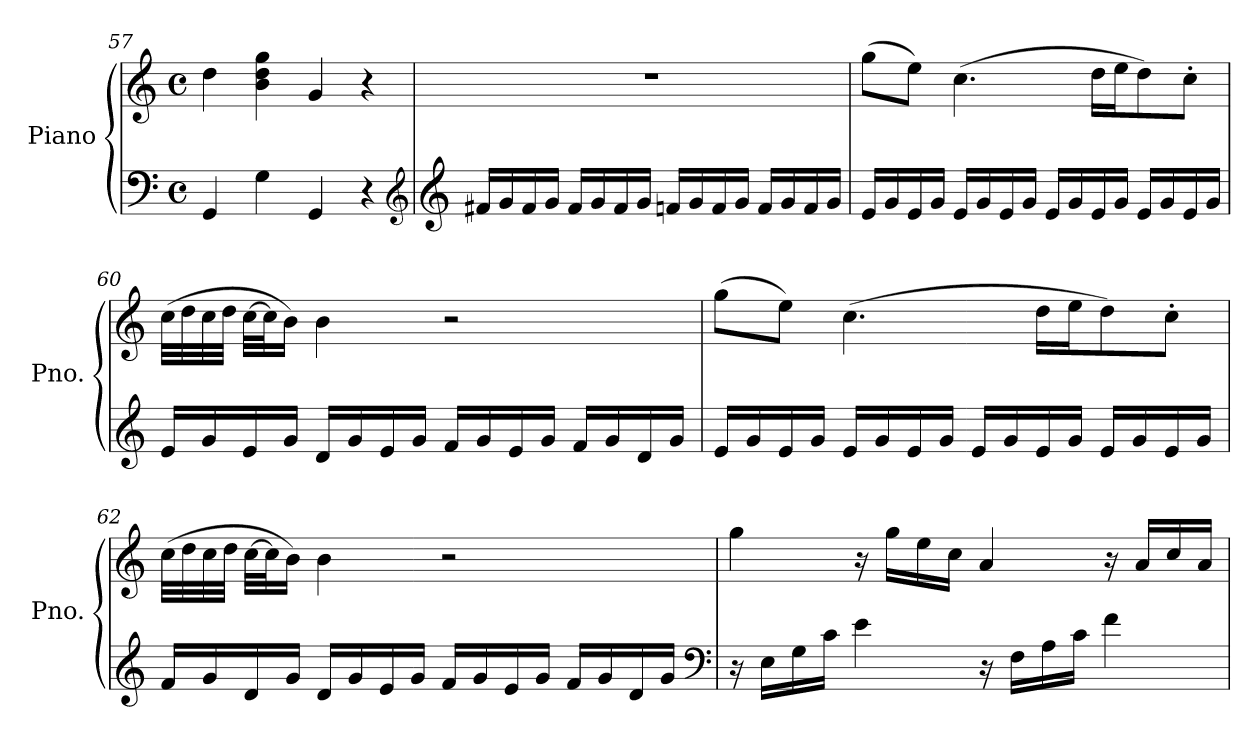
**kern	**kern
*part1	*part1
*staff2	*staff1
*I"Piano	*
*I'Pno.	*
*clefF4	*clefG2
*k[]	*k[]
*C:	*C:
*M4/4	*M4/4
*met(c)	*met(c)
=57	=57
4GG/	4dd\
4G\	4b\ 4dd\ 4gg\
4GG/	4g/
4r	4r
*clefG2	*
!!LO:PB:g=z
=58	=58
*clefG2	*
16f#X/LL	1r
16g/	.
16f#/	.
16g/JJ	.
16f#/LL	.
16g/	.
16f#/	.
16g/JJ	.
16fn/LL	.
16g/	.
16f/	.
16g/JJ	.
16f/LL	.
16g/	.
16f/	.
16g/JJ	.
=59	=59
16e/LL	(8gg\L
16g/	.
16e/	8ee\J)
16g/JJ	.
16e/LL	(4.cc\
16g/	.
16e/	.
16g/JJ	.
16e/LL	.
16g/	.
16e/	16dd\LL
16g/JJ	16ee\J
16e/LL	8dd\)
16g/	.
16e/	8cc'\J
16g/JJ	.
!!LO:LB:g=z
=60	=60
16e/LL	(32cc\LLL
.	32dd\
16g/	32cc\
.	32dd\JJJ
16e/	[32cc\LLL
.	32cc\J]
16g/JJ	16b\JJ)
16d/LL	4b\
16g/	.
16e/	.
16g/JJ	.
16f/LL	2r
16g/	.
16e/	.
16g/JJ	.
16f/LL	.
16g/	.
16d/	.
16g/JJ	.
=61	=61
16e/LL	(8gg\L
16g/	.
16e/	8ee\J)
16g/JJ	.
16e/LL	(4.cc\
16g/	.
16e/	.
16g/JJ	.
16e/LL	.
16g/	.
16e/	16dd\LL
16g/JJ	16ee\J
16e/LL	8dd\)
16g/	.
16e/	8cc'\J
16g/JJ	.
!!LO:LB:g=z
=62	=62
16f/LL	(32cc\LLL
.	32dd\
16g/	32cc\
.	32dd\JJJ
16d/	[32cc\LLL
.	32cc\J]
16g/JJ	16b\JJ)
16d/LL	4b\
16g/	.
16e/	.
16g/JJ	.
16f/LL	2r
16g/	.
16e/	.
16g/JJ	.
16f/LL	.
16g/	.
16d/	.
16g/JJ	.
*clefF4	*
=63	=63
16r	4gg\
16E\LL	.
16G\	.
16c\JJ	.
4e\	16r
.	16gg\LL
.	16ee\
.	16cc\JJ
16r	4a/
16F\LL	.
16A\	.
16c\JJ	.
4f\	16r
.	16a/LL
.	16cc/
.	16a/JJ
=	=
*-	*-
